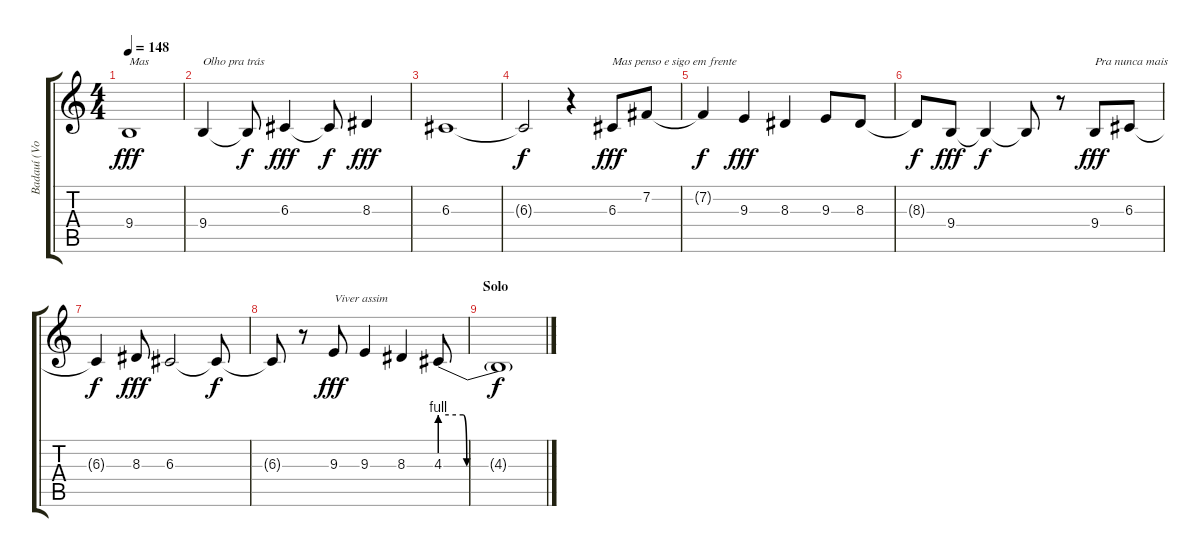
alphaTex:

\track ("Badauí (Vocal)" "Badauí (Vo") {instrument altosax}
\staff {score tabs}
\tuning (E4 B3 G3 D3 A2 E2) {hide}
\ts (4 4)
\tempo 148
\clef g2
\ks c
9.4.1{txt "Mas" dy fff} |
9.4.4{txt "Olho pra trás"} 9.4{t}.8{dy f} 6.3.4{dy fff} 6.3{t}.8{dy f} 8.3.4{dy fff} |
6.3.1 |
6.3{t}.2{dy f} r.4 6.3.8{txt "Mas penso e sigo em frente" dy fff} 7.2.8 |
7.2{t}.4{dy f} 9.3.4{dy fff} 8.3.4 9.3.8 8.3.8 |
8.3{t}.8{dy f} 9.4.8{dy fff} 9.4{t}.4{dy f} 9.4{t}.8 r.8 9.4.8{txt "Pra nunca mais" dy fff} 6.3.8 |
6.3{t}.4{dy f} 8.3.8{dy fff} 6.3.2 6.3{t}.8{dy f} |
6.3{t}.8 r.8 9.3.8{txt "Viver assim" dy fff} 9.3.4 8.3.4 4.3{be (custom 0 4 13 4 15 0 60 0)}.8 |
\section ("" "Solo")
4.3{t}.1{dy f}
